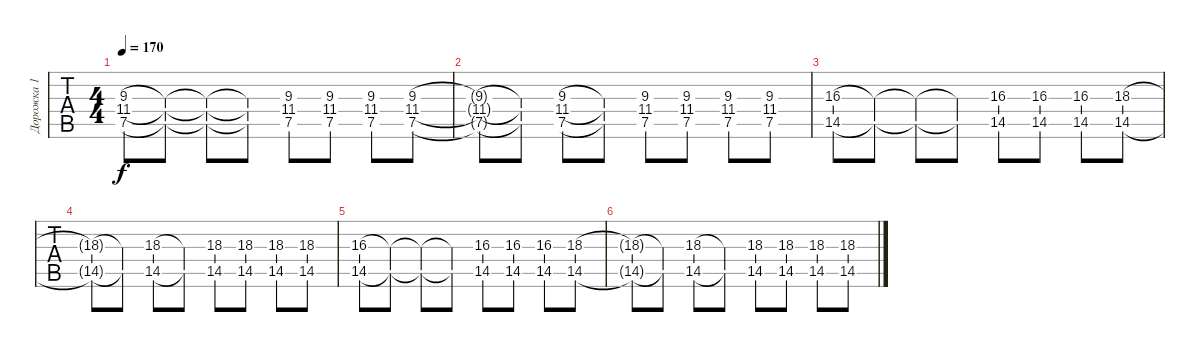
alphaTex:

\track ("Дорожка 1" "Дорожка 1") {instrument overdrivenguitar}
\staff {tabs}
\tuning (D4 A3 F3 C3 G2 C2) {hide}
\ts (4 4)
\tempo 170
\clef g2
\ks c
(9.3 11.4 7.5).8{dy f instrument electricguitarclean} (9.3{t} 11.4{t} 7.5{t}).8 (9.3{t} 11.4{t} 7.5{t}).8 (9.3{t} 11.4{t} 7.5{t}).8 (9.3 11.4 7.5).8 (9.3 11.4 7.5).8 (9.3 11.4 7.5).8 (9.3 11.4 7.5).8 |
(9.3{t} 11.4{t} 7.5{t}).8 (9.3{t} 11.4{t} 7.5{t}).8 (9.3 11.4 7.5).8 (9.3{t} 11.4{t} 7.5{t}).8 (9.3 11.4 7.5).8 (9.3 11.4 7.5).8 (9.3 11.4 7.5).8 (9.3 11.4 7.5).8 |
(16.3 14.5).8{instrument electricguitarclean} (16.3{t} 14.5{t}).8 (16.3{t} 14.5{t}).8 (16.3{t} 14.5{t}).8 (16.3 14.5).8 (16.3 14.5).8 (16.3 14.5).8 (18.3 14.5).8 |
(18.3{t} 14.5{t}).8 (18.3{t} 14.5{t}).8 (18.3 14.5).8 (18.3{t} 14.5{t}).8 (18.3 14.5).8 (18.3 14.5).8 (18.3 14.5).8 (18.3 14.5).8 |
(16.3 14.5).8{instrument electricguitarclean} (16.3{t} 14.5{t}).8 (16.3{t} 14.5{t}).8 (16.3{t} 14.5{t}).8 (16.3 14.5).8 (16.3 14.5).8 (16.3 14.5).8 (18.3 14.5).8 |
(18.3{t} 14.5{t}).8 (18.3{t} 14.5{t}).8 (18.3 14.5).8 (18.3{t} 14.5{t}).8 (18.3 14.5).8 (18.3 14.5).8 (18.3 14.5).8 (18.3 14.5).8
